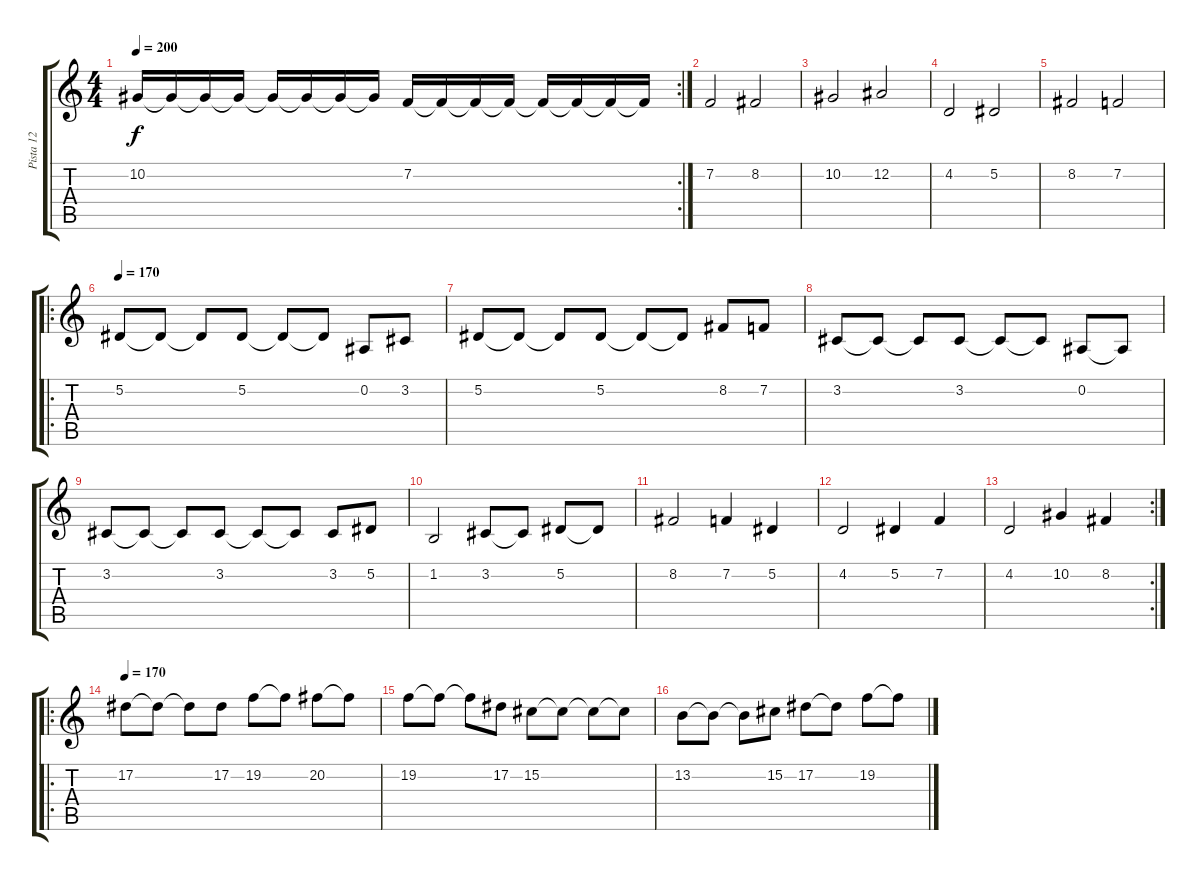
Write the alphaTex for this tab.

\track ("Pista 12" "Pista 12") {instrument englishhorn}
\staff {score tabs}
\tuning (Eb4 Bb3 Gb3 Db3 Ab2 Eb2) {hide}
\rc 2
\ts (4 4)
\tempo 200
\clef g2
\ks c
10.2.16{dy f} 10.2{t}.16 10.2{t}.16 10.2{t}.16 10.2{t}.16 10.2{t}.16 10.2{t}.16 10.2{t}.16 7.2.16 7.2{t}.16 7.2{t}.16 7.2{t}.16 7.2{t}.16 7.2{t}.16 7.2{t}.16 7.2{t}.16 |
7.2.2 8.2.2 |
10.2.2 12.2.2 |
4.2.2 5.2.2 |
8.2.2 7.2.2 |
\ro
\tempo 170
5.2.8 5.2{t}.8 5.2{t}.8 5.2.8 5.2{t}.8 5.2{t}.8 0.2.8 3.2.8 |
5.2.8 5.2{t}.8 5.2{t}.8 5.2.8 5.2{t}.8 5.2{t}.8 8.2.8 7.2.8 |
3.2.8 3.2{t}.8 3.2{t}.8 3.2.8 3.2{t}.8 3.2{t}.8 0.2.8 0.2{t}.8 |
3.2.8 3.2{t}.8 3.2{t}.8 3.2.8 3.2{t}.8 3.2{t}.8 3.2.8 5.2.8 |
1.2.2 3.2.8 3.2{t}.8 5.2.8 5.2{t}.8 |
8.2.2 7.2.4 5.2.4 |
4.2.2 5.2.4 7.2.4 |
\rc 2
4.2.2 10.2.4 8.2.4 |
\ro
\tempo 170
17.2.8 17.2{t}.8 17.2{t}.8 17.2.8 19.2.8 19.2{t}.8 20.2.8 20.2{t}.8 |
19.2.8 19.2{t}.8 19.2{t}.8 17.2.8 15.2.8 15.2{t}.8 15.2{t}.8 15.2{t}.8 |
13.2.8 13.2{t}.8 13.2{t}.8 15.2.8 17.2.8 17.2{t}.8 19.2.8 19.2{t}.8
